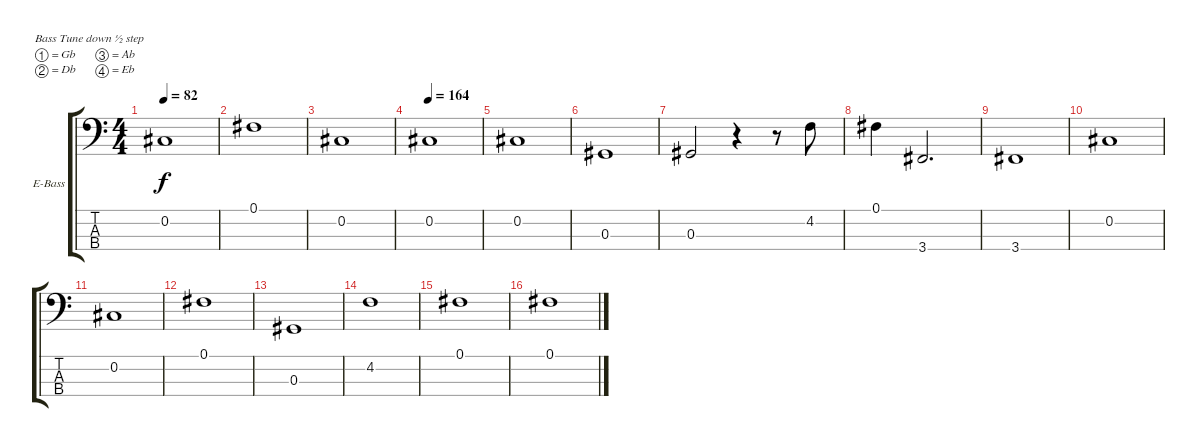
\bracketExtendMode groupsimilarinstruments
\firstSystemTrackNameOrientation horizontal
\otherSystemsTrackNameOrientation horizontal
\track ("Duff McKagan - Bass Guitar" "E-Bass") {instrument electricbasspick}
\staff {score tabs}
\tuning (Gb2 Db2 Ab1 Eb1)
\ts (4 4)
\tempo 82
\clef f4
\ks aminor
0.2.1{dy f} |
0.1.1 |
0.2.1 |
\tempo 164
0.2.1 |
0.2.1 |
0.3.1 |
0.3.2 r.4 r.8 4.2.8 |
0.1.4 3.4.2{d} |
3.4.1 |
0.2.1 |
0.2.1 |
0.1.1 |
0.3.1 |
4.2.1 |
0.1.1 |
0.1.1
